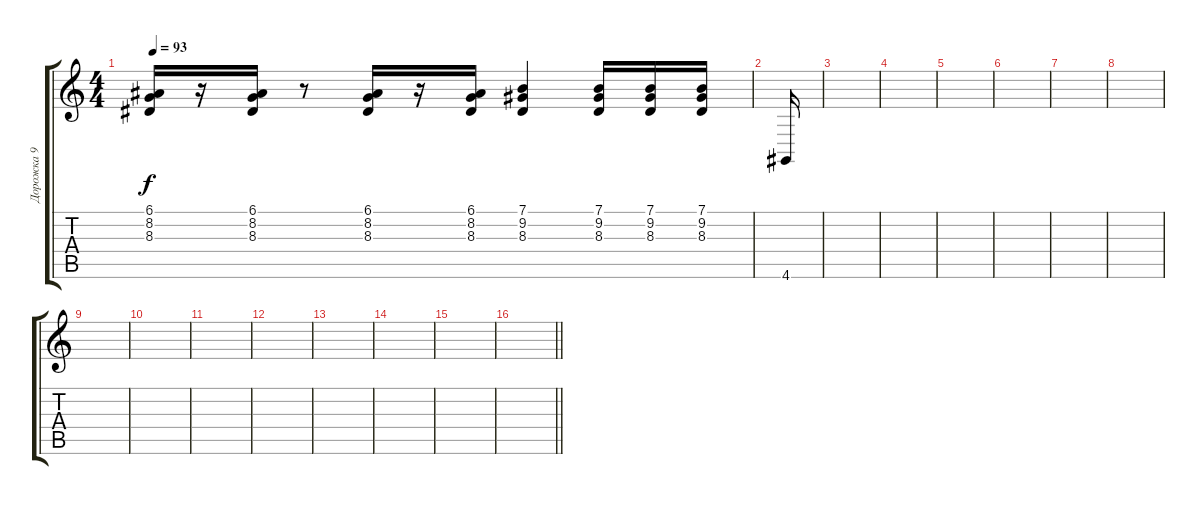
\track ("Дорожка 9" "Дорожка 9") {solo instrument drawbarorgan}
\staff {score tabs}
\tuning (E4 B3 G3 D3 A2 E2) {hide}
\ts (4 4)
\tempo 93
\clef g2
\ks c
(6.1 8.2 8.3).16{dy f} r.16 (6.1 8.2 8.3).16 r.8 (6.1 8.2 8.3).16 r.16 (6.1 8.2 8.3).16 (7.1 9.2 8.3).4 (7.1 9.2 8.3).16 (7.1 9.2 8.3).16 (7.1 9.2 8.3).16 |
4.6.16 |
|
|
|
|
|
|
|
|
|
|
|
|
|
\barLineRight lightlight
